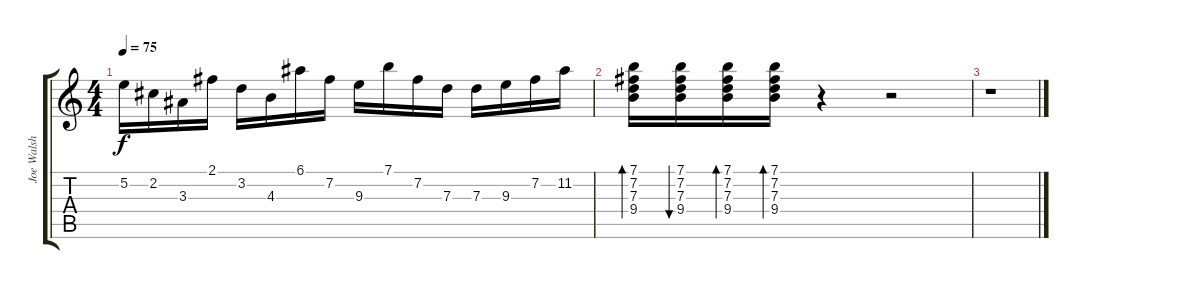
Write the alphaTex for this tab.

\track ("Joe Walsh" "Joe Walsh") {instrument acousticguitarnylon}
\staff {score tabs}
\tuning (E4 B3 G3 D3 A2 E2) {hide}
\ts (4 4)
\tempo 75
\clef g2
\ks c
5.2.16{dy f} 2.2.16 3.3.16 2.1.16 3.2.16 4.3.16 6.1.16 7.2.16 9.3.16 7.1.16 7.2.16 7.3.16 7.3.16 9.3.16 7.2.16 11.2.16 |
(7.1 7.2 7.3 9.4).16{bd 60 volume 10} (7.1 7.2 7.3 9.4).16{bu 60} (7.1 7.2 7.3 9.4).16{bd 60} (7.1 7.2 7.3 9.4).16{bd 60} r.4 r.2 |
r.1
